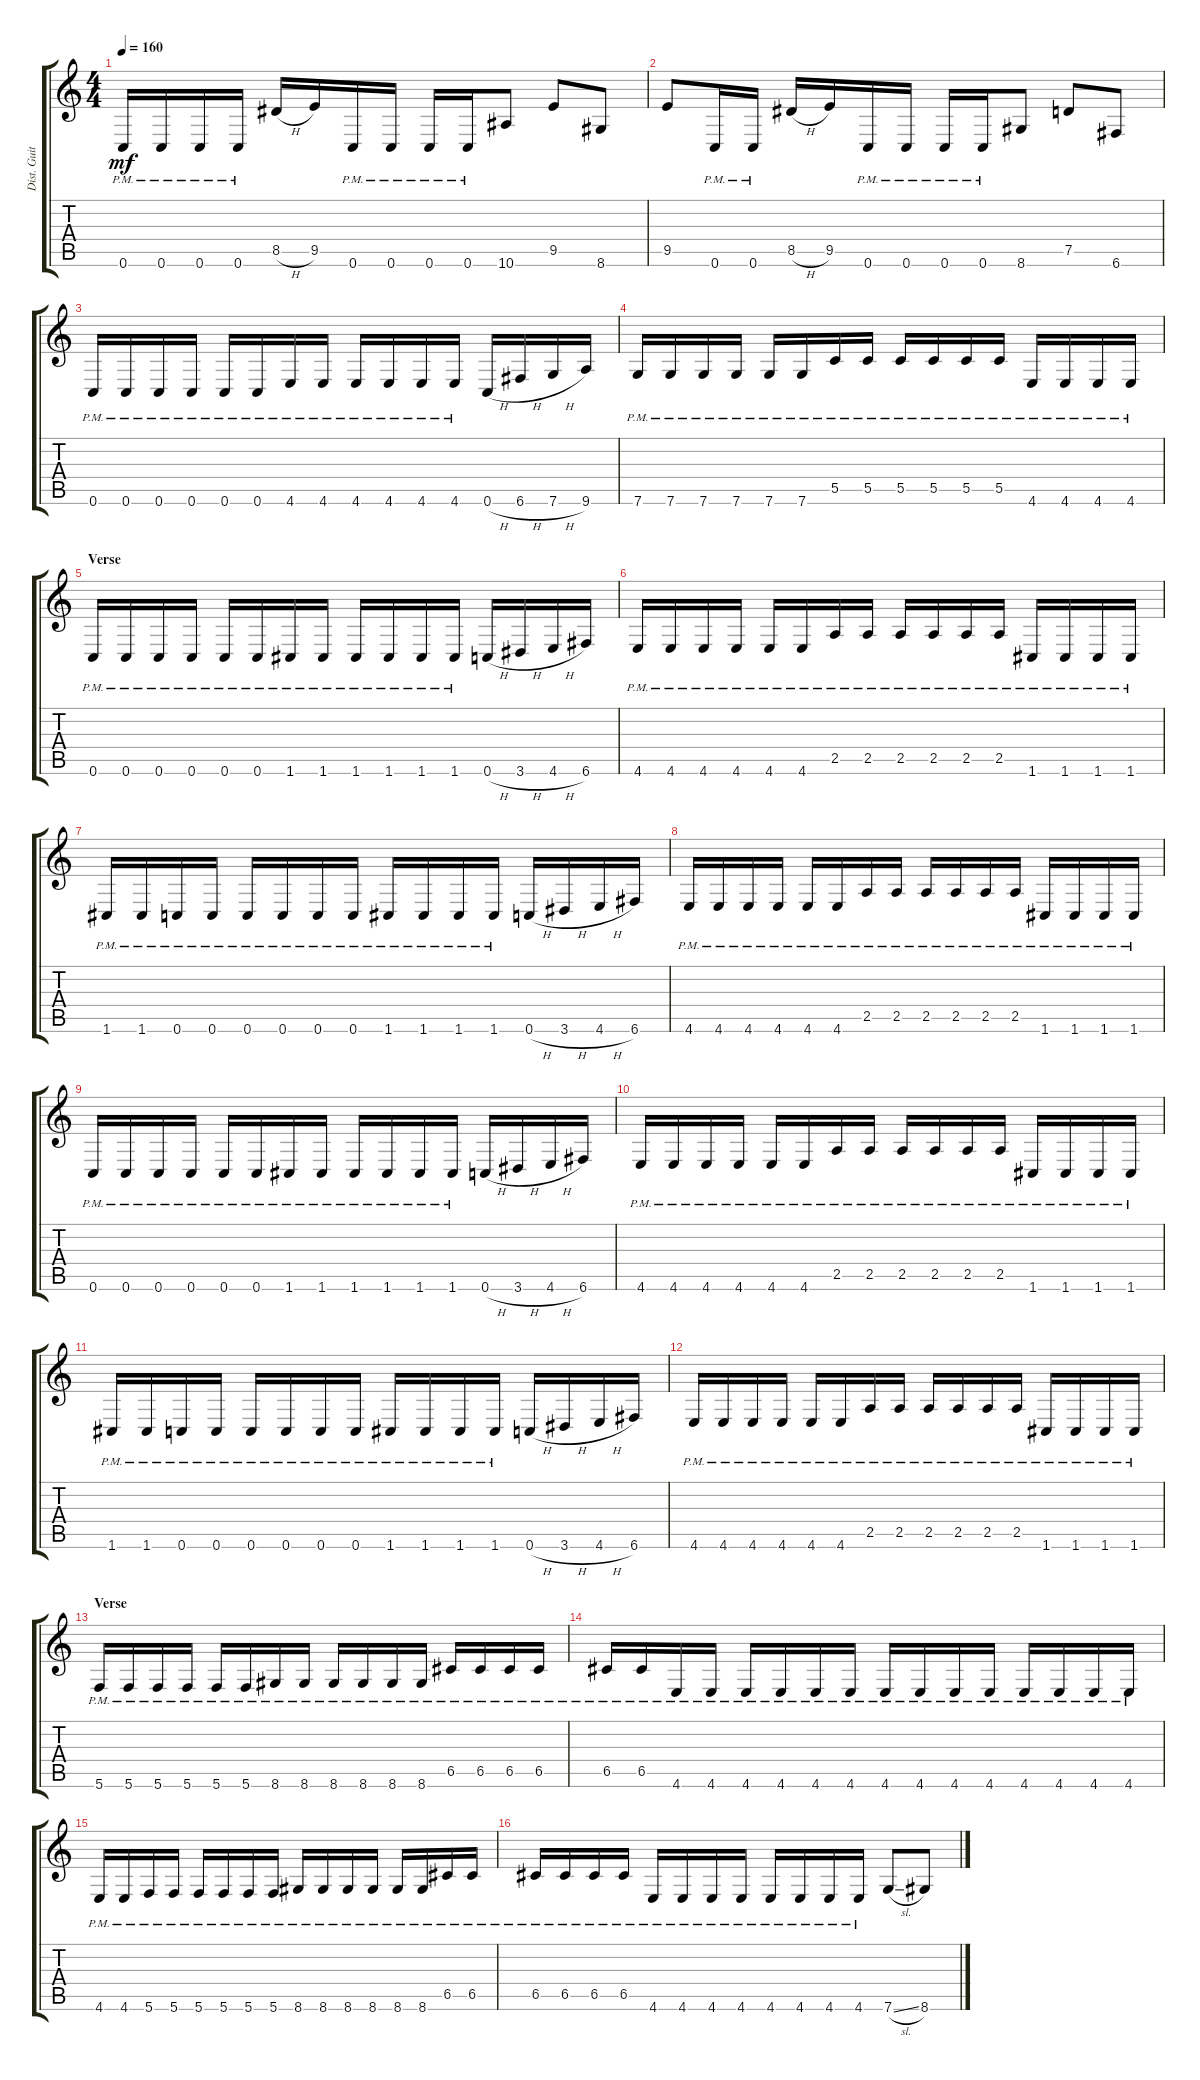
\track ("Dist. Guitar 2" "Dist. Guit") {instrument distortionguitar}
\staff {score tabs}
\tuning (D4 A3 F3 C3 G2 C2) {hide}
\ts (4 4)
\tempo 160
\clef g2
\ks c
0.6{pm}.16{dy mf} 0.6{pm}.16 0.6{pm}.16 0.6{pm}.16 8.5{h}.16 9.5.16 0.6{pm}.16 0.6{pm}.16 0.6{pm}.16 0.6{pm}.16 10.6.8 9.5.8 8.6.8 |
9.5.8 0.6{pm}.16 0.6{pm}.16 8.5{h}.16 9.5.16 0.6{pm}.16 0.6{pm}.16 0.6{pm}.16 0.6{pm}.16 8.6.8 7.5.8 6.6.8 |
0.6{pm}.16 0.6{pm}.16 0.6{pm}.16 0.6{pm}.16 0.6{pm}.16 0.6{pm}.16 4.6{pm}.16 4.6{pm}.16 4.6{pm}.16 4.6{pm}.16 4.6{pm}.16 4.6{pm}.16 0.6{h}.16 6.6{h}.16 7.6{h}.16 9.6.16 |
7.6{pm}.16 7.6{pm}.16 7.6{pm}.16 7.6{pm}.16 7.6{pm}.16 7.6{pm}.16 5.5{pm}.16 5.5{pm}.16 5.5{pm}.16 5.5{pm}.16 5.5{pm}.16 5.5{pm}.16 4.6{pm}.16 4.6{pm}.16 4.6{pm}.16 4.6{pm}.16 |
\section ("" "Verse")
0.6{pm}.16 0.6{pm}.16 0.6{pm}.16 0.6{pm}.16 0.6{pm}.16 0.6{pm}.16 1.6{pm}.16 1.6{pm}.16 1.6{pm}.16 1.6{pm}.16 1.6{pm}.16 1.6{pm}.16 0.6{h}.16 3.6{h}.16 4.6{h}.16 6.6.16 |
4.6{pm}.16 4.6{pm}.16 4.6{pm}.16 4.6{pm}.16 4.6{pm}.16 4.6{pm}.16 2.5{pm}.16 2.5{pm}.16 2.5{pm}.16 2.5{pm}.16 2.5{pm}.16 2.5{pm}.16 1.6{pm}.16 1.6{pm}.16 1.6{pm}.16 1.6{pm}.16 |
1.6{pm}.16 1.6{pm}.16 0.6{pm}.16 0.6{pm}.16 0.6{pm}.16 0.6{pm}.16 0.6{pm}.16 0.6{pm}.16 1.6{pm}.16 1.6{pm}.16 1.6{pm}.16 1.6{pm}.16 0.6{h}.16 3.6{h}.16 4.6{h}.16 6.6.16 |
4.6{pm}.16 4.6{pm}.16 4.6{pm}.16 4.6{pm}.16 4.6{pm}.16 4.6{pm}.16 2.5{pm}.16 2.5{pm}.16 2.5{pm}.16 2.5{pm}.16 2.5{pm}.16 2.5{pm}.16 1.6{pm}.16 1.6{pm}.16 1.6{pm}.16 1.6{pm}.16 |
0.6{pm}.16 0.6{pm}.16 0.6{pm}.16 0.6{pm}.16 0.6{pm}.16 0.6{pm}.16 1.6{pm}.16 1.6{pm}.16 1.6{pm}.16 1.6{pm}.16 1.6{pm}.16 1.6{pm}.16 0.6{h}.16 3.6{h}.16 4.6{h}.16 6.6.16 |
4.6{pm}.16 4.6{pm}.16 4.6{pm}.16 4.6{pm}.16 4.6{pm}.16 4.6{pm}.16 2.5{pm}.16 2.5{pm}.16 2.5{pm}.16 2.5{pm}.16 2.5{pm}.16 2.5{pm}.16 1.6{pm}.16 1.6{pm}.16 1.6{pm}.16 1.6{pm}.16 |
1.6{pm}.16 1.6{pm}.16 0.6{pm}.16 0.6{pm}.16 0.6{pm}.16 0.6{pm}.16 0.6{pm}.16 0.6{pm}.16 1.6{pm}.16 1.6{pm}.16 1.6{pm}.16 1.6{pm}.16 0.6{h}.16 3.6{h}.16 4.6{h}.16 6.6.16 |
4.6{pm}.16 4.6{pm}.16 4.6{pm}.16 4.6{pm}.16 4.6{pm}.16 4.6{pm}.16 2.5{pm}.16 2.5{pm}.16 2.5{pm}.16 2.5{pm}.16 2.5{pm}.16 2.5{pm}.16 1.6{pm}.16 1.6{pm}.16 1.6{pm}.16 1.6{pm}.16 |
\section ("" "Verse")
5.6{pm}.16 5.6{pm}.16 5.6{pm}.16 5.6{pm}.16 5.6{pm}.16 5.6{pm}.16 8.6{pm}.16 8.6{pm}.16 8.6{pm}.16 8.6{pm}.16 8.6{pm}.16 8.6{pm}.16 6.5{pm}.16 6.5{pm}.16 6.5{pm}.16 6.5{pm}.16 |
6.5{pm}.16 6.5{pm}.16 4.6{pm}.16 4.6{pm}.16 4.6{pm}.16 4.6{pm}.16 4.6{pm}.16 4.6{pm}.16 4.6{pm}.16 4.6{pm}.16 4.6{pm}.16 4.6{pm}.16 4.6{pm}.16 4.6{pm}.16 4.6{pm}.16 4.6{pm}.16 |
4.6{pm}.16 4.6{pm}.16 5.6{pm}.16 5.6{pm}.16 5.6{pm}.16 5.6{pm}.16 5.6{pm}.16 5.6{pm}.16 8.6{pm}.16 8.6{pm}.16 8.6{pm}.16 8.6{pm}.16 8.6{pm}.16 8.6{pm}.16 6.5{pm}.16 6.5{pm}.16 |
6.5{pm}.16 6.5{pm}.16 6.5{pm}.16 6.5{pm}.16 4.6{pm}.16 4.6{pm}.16 4.6{pm}.16 4.6{pm}.16 4.6{pm}.16 4.6{pm}.16 4.6{pm}.16 4.6{pm}.16 7.6{sl}.8 8.6.8
